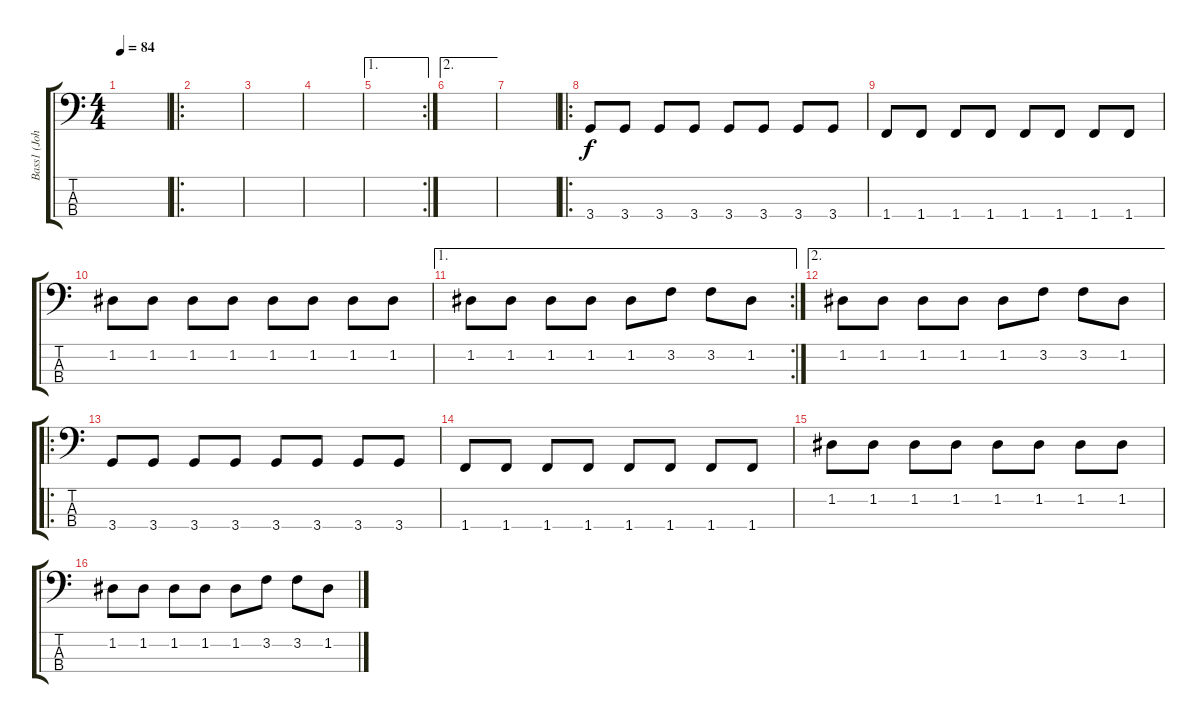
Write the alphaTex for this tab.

\track ("Bass1 (Johan)" "Bass1 (Joh") {instrument electricbassfinger}
\staff {score tabs}
\tuning (G2 D2 A1 E1) {hide}
\ts (4 4)
\tempo 84
\clef f4
\ks c
|
\ro
|
|
|
\ae 1
\rc 2
|
\ae 2
|
|
\ro
3.4.8 3.4.8 3.4.8 3.4.8 3.4.8 3.4.8 3.4.8 3.4.8 |
1.4.8 1.4.8 1.4.8 1.4.8 1.4.8 1.4.8 1.4.8 1.4.8 |
1.2.8 1.2.8 1.2.8 1.2.8 1.2.8 1.2.8 1.2.8 1.2.8 |
\ae 1
\rc 2
1.2.8 1.2.8 1.2.8 1.2.8 1.2.8 3.2.8 3.2.8 1.2.8 |
\ae 2
1.2.8 1.2.8 1.2.8 1.2.8 1.2.8 3.2.8 3.2.8 1.2.8 |
\ro
3.4.8 3.4.8 3.4.8 3.4.8 3.4.8 3.4.8 3.4.8 3.4.8 |
1.4.8 1.4.8 1.4.8 1.4.8 1.4.8 1.4.8 1.4.8 1.4.8 |
1.2.8 1.2.8 1.2.8 1.2.8 1.2.8 1.2.8 1.2.8 1.2.8 |
1.2.8 1.2.8 1.2.8 1.2.8 1.2.8 3.2.8 3.2.8 1.2.8
